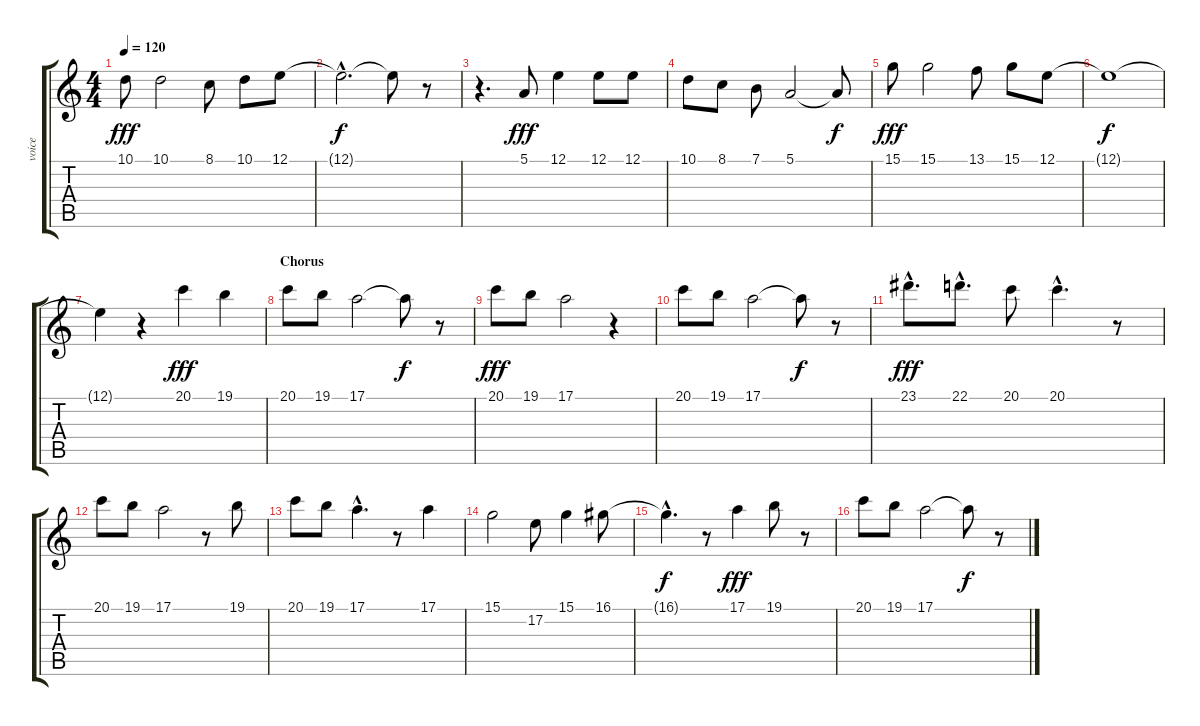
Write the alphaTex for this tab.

\track ("voice" "voice") {instrument lead1square}
\staff {score tabs}
\tuning (E4 B3 G3 D3 A2 E2) {hide}
\ts (4 4)
\tempo 120
\clef g2
\ks c
10.1.8{dy fff} 10.1.2 8.1.8 10.1.8 12.1.8 |
12.1{hac t}.2{d dy f} 12.1{t}.8 r.8 |
r.4{d} 5.1.8{dy fff} 12.1.4 12.1.8 12.1.8 |
10.1.8 8.1.8 7.1.8 5.1.2 5.1{t}.8{dy f} |
15.1.8{dy fff} 15.1.2 13.1.8 15.1.8 12.1.8 |
12.1{t}.1{dy f} |
12.1{t}.4 r.4 20.1.4{dy fff} 19.1.4 |
\section ("" "Chorus")
20.1.8 19.1.8 17.1.2 17.1{t}.8{dy f} r.8 |
20.1.8{dy fff} 19.1.8 17.1.2 r.4 |
20.1.8 19.1.8 17.1.2 17.1{t}.8{dy f} r.8 |
23.1{hac}.8{d dy fff} 22.1{hac}.8{d} 20.1.8 20.1{hac}.4{d} r.8 |
20.1.8 19.1.8 17.1.2 r.8 19.1.8 |
20.1.8 19.1.8 17.1{hac}.4{d} r.8 17.1.4 |
15.1.2 17.2.8 15.1.4 16.1.8 |
16.1{hac t}.4{d dy f} r.8 17.1.4{dy fff} 19.1.8 r.8 |
20.1.8 19.1.8 17.1.2 17.1{t}.8{dy f} r.8
